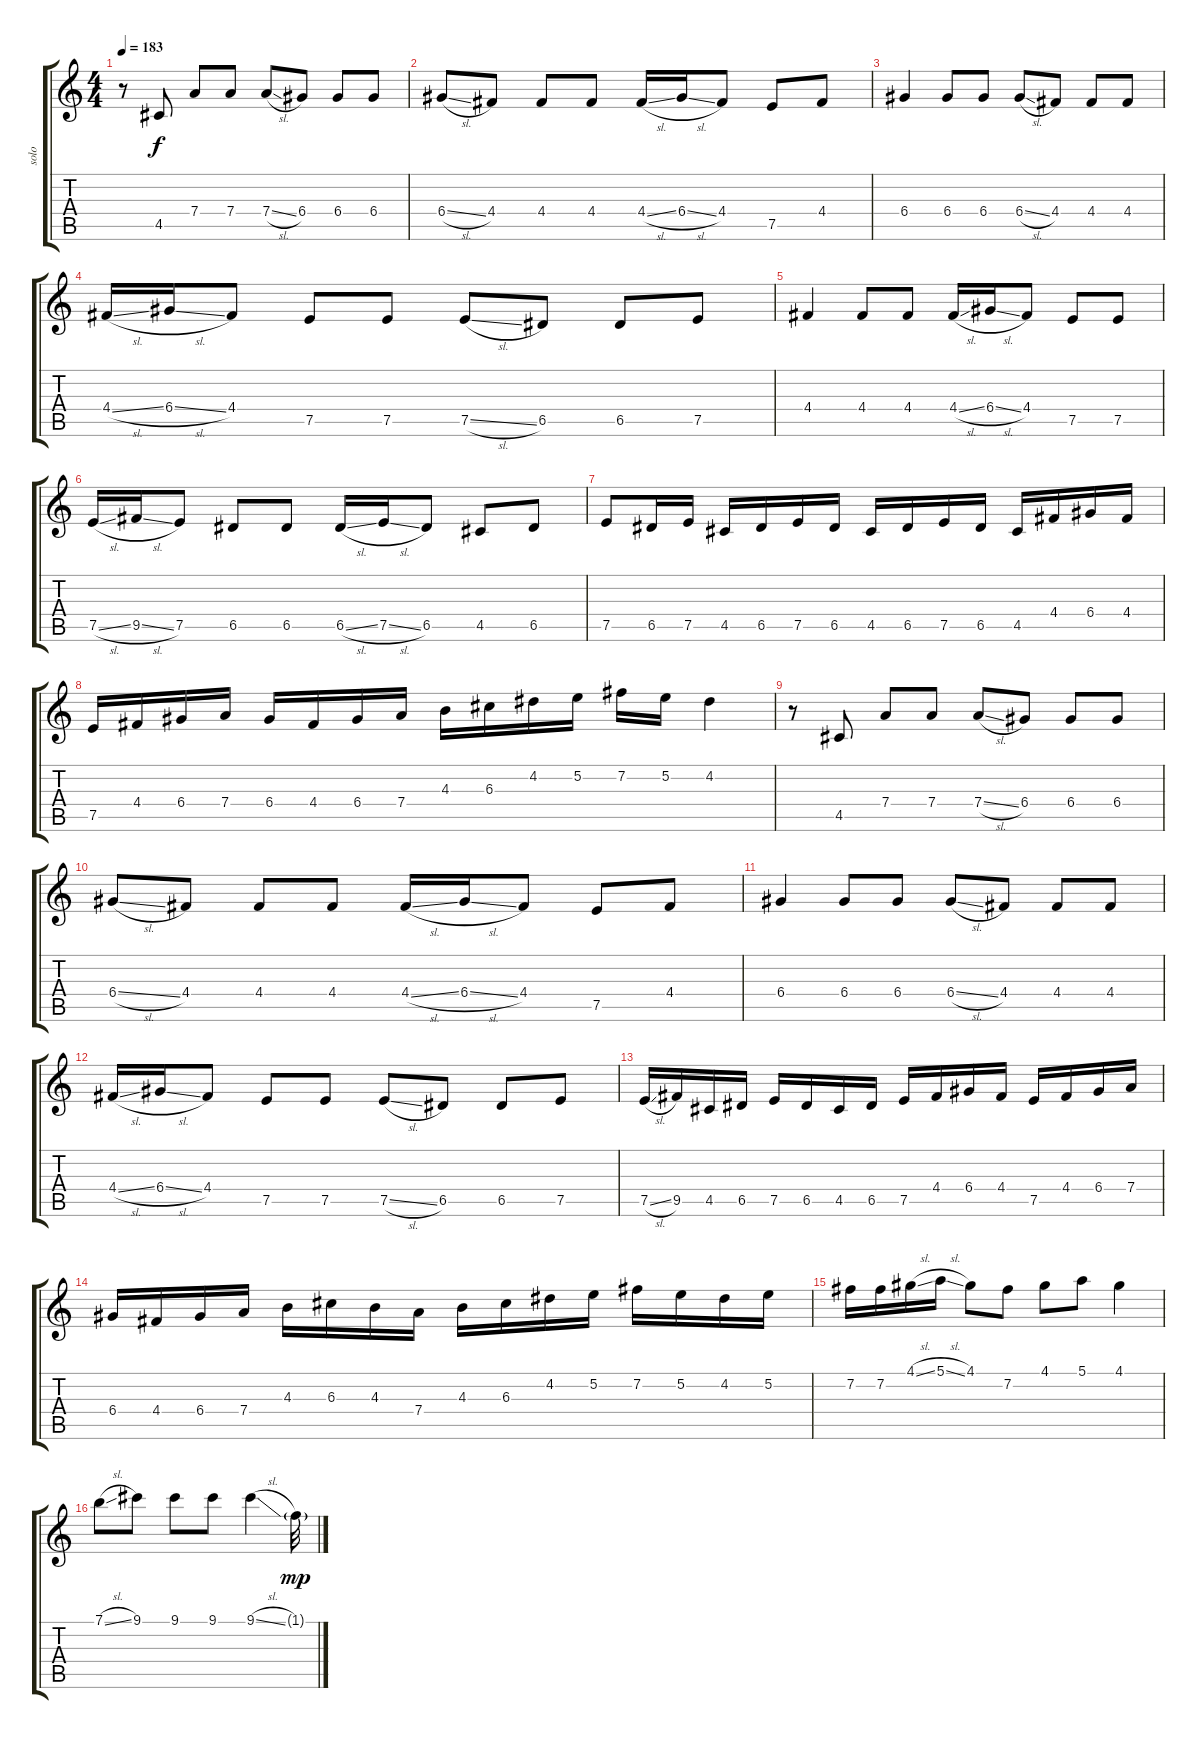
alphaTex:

\track ("solo" "solo") {instrument acousticguitarsteel}
\staff {score tabs}
\tuning (E4 B3 G3 D3 A2 E2) {hide}
\ts (4 4)
\tempo 183
\clef g2
\ks c
r.8{dy f} 4.5.8 7.4.8 7.4.8 7.4{sl}.8 6.4.8 6.4.8 6.4.8 |
6.4{sl}.8 4.4.8 4.4.8 4.4.8 4.4{sl}.16 6.4{sl}.16 4.4.8 7.5.8 4.4.8 |
6.4.4 6.4.8 6.4.8 6.4{sl}.8 4.4.8 4.4.8 4.4.8 |
4.4{sl}.16 6.4{sl}.16 4.4.8 7.5.8 7.5.8 7.5{sl}.8 6.5.8 6.5.8 7.5.8 |
4.4.4 4.4.8 4.4.8 4.4{sl}.16 6.4{sl}.16 4.4.8 7.5.8 7.5.8 |
7.5{sl}.16 9.5{sl}.16 7.5.8 6.5.8 6.5.8 6.5{sl}.16 7.5{sl}.16 6.5.8 4.5.8 6.5.8 |
7.5.8 6.5.16 7.5.16 4.5.16 6.5.16 7.5.16 6.5.16 4.5.16 6.5.16 7.5.16 6.5.16 4.5.16 4.4.16 6.4.16 4.4.16 |
7.5.16 4.4.16 6.4.16 7.4.16 6.4.16 4.4.16 6.4.16 7.4.16 4.3.16 6.3.16 4.2.16 5.2.16 7.2.16 5.2.16 4.2.4 |
r.8 4.5.8 7.4.8 7.4.8 7.4{sl}.8 6.4.8 6.4.8 6.4.8 |
6.4{sl}.8 4.4.8 4.4.8 4.4.8 4.4{sl}.16 6.4{sl}.16 4.4.8 7.5.8 4.4.8 |
6.4.4 6.4.8 6.4.8 6.4{sl}.8 4.4.8 4.4.8 4.4.8 |
4.4{sl}.16 6.4{sl}.16 4.4.8 7.5.8 7.5.8 7.5{sl}.8 6.5.8 6.5.8 7.5.8 |
7.5{sl}.16 9.5.16 4.5.16 6.5.16 7.5.16 6.5.16 4.5.16 6.5.16 7.5.16 4.4.16 6.4.16 4.4.16 7.5.16 4.4.16 6.4.16 7.4.16 |
6.4.16 4.4.16 6.4.16 7.4.16 4.3.16 6.3.16 4.3.16 7.4.16 4.3.16 6.3.16 4.2.16 5.2.16 7.2.16 5.2.16 4.2.16 5.2.16 |
7.2.16 7.2.16 4.1{sl}.16 5.1{sl}.16 4.1.8 7.2.8 4.1.8 5.1.8 4.1.4 |
7.1{sl}.8 9.1.8 9.1.8 9.1.8 9.1{sl}.4 1.1{g}.32{dy mp}
